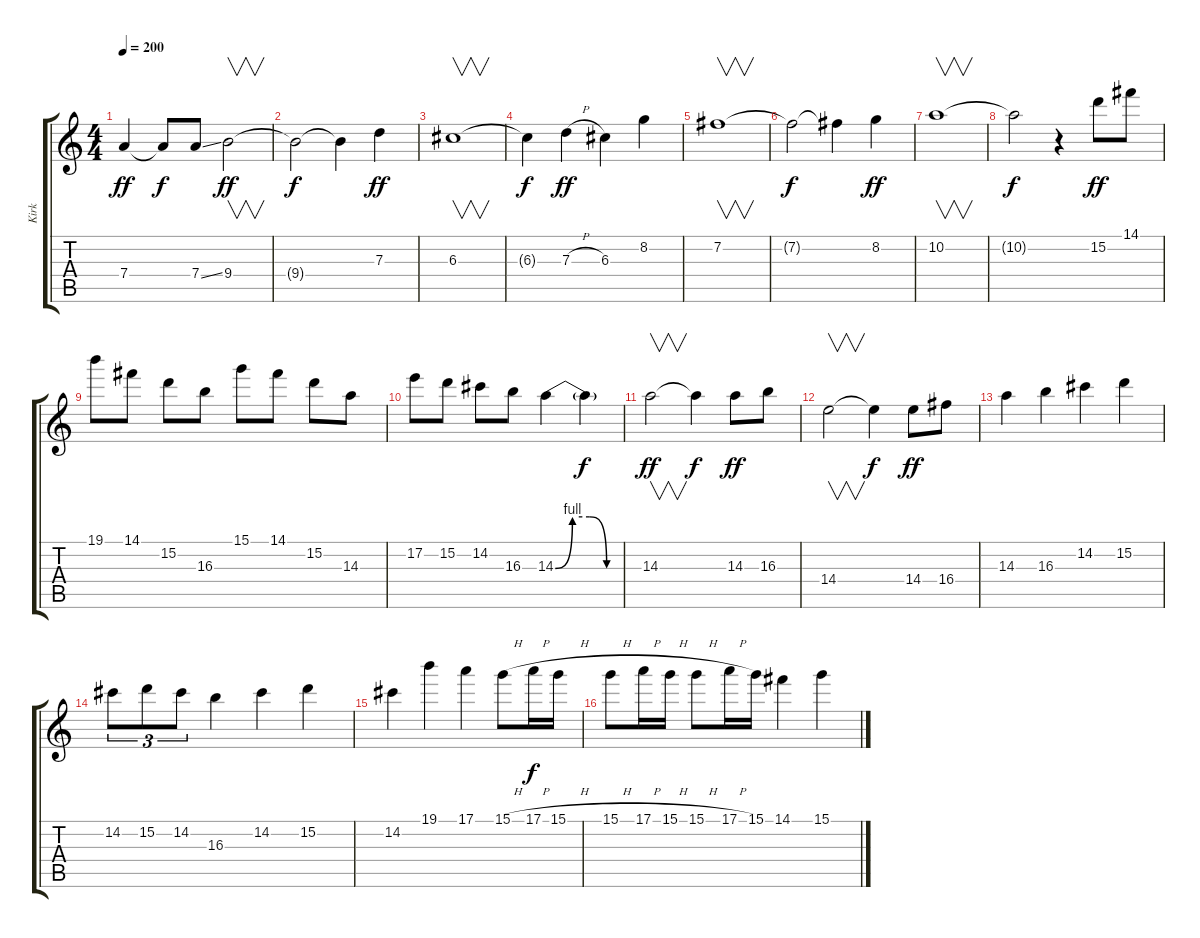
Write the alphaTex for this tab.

\track ("Kirk" "Kirk") {instrument distortionguitar}
\staff {score tabs}
\tuning (E4 B3 G3 D3 A2 E2) {hide}
\ts (4 4)
\tempo 200
\clef g2
\ks c
7.4.4{dy ff} 7.4{t}.8{dy f} 7.4{ss}.8 9.4.2{v dy ff} |
9.4{t}.2{dy f} 9.4{t}.4 7.3.4{dy ff} |
6.3.1{v} |
6.3{t}.4{dy f} 7.3{h}.4{dy ff} 6.3.4 8.2.4 |
7.2.1{v} |
7.2{t}.2{dy f} 7.2{t}.4 8.2.4{dy ff} |
10.2.1{v} |
10.2{t}.2{dy f} r.4 15.2.8{dy ff} 14.1.8 |
19.1.8 14.1.8 15.2.8 16.3.8 15.1.8 14.1.8 15.2.8 14.3.8 |
17.2.8 15.2.8 14.2.8 16.3.8 14.3{be (custom 0 0 15 4 30 4 45 0 60 0)}.4 14.3{t}.4{dy f} |
14.3.2{v dy ff} 14.3{t}.4{dy f} 14.3.8{dy ff} 16.3.8 |
14.4.2{v} 14.4{t}.4{dy f} 14.4.8{dy ff} 16.4.8 |
14.3.4 16.3.4 14.2.4 15.2.4 |
14.2.8{tu (3 2)} 15.2.8{tu (3 2)} 14.2.8{tu (3 2)} 16.3.4 14.2.4 15.2.4 |
14.2.4 19.1.4 17.1.4 15.1{h}.8 17.1{h}.16{dy f} 15.1{h}.16 |
15.1{h}.8 17.1{h}.16 15.1{h}.16 15.1{h}.8 17.1{h}.16 15.1.16 14.1.4 15.1.4
